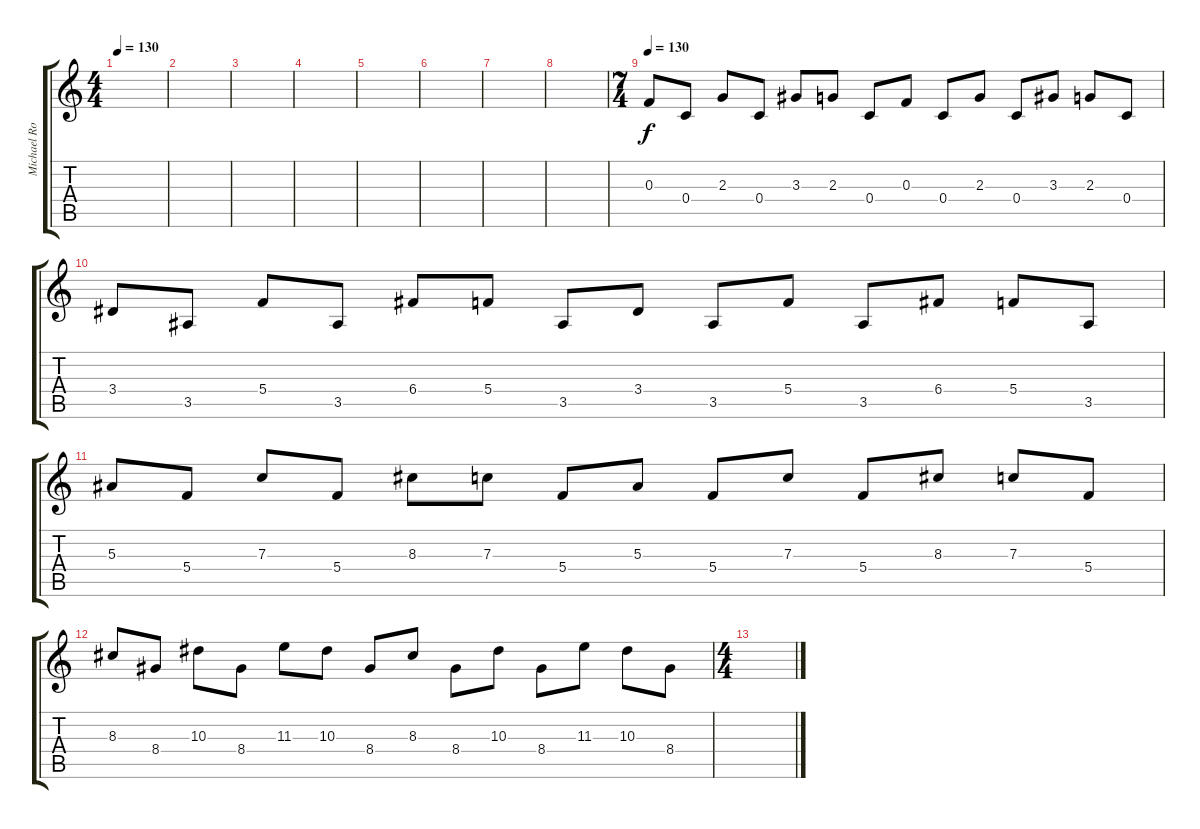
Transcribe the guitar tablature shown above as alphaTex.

\track ("Michael Romeo - Guitare clean" "Michael Ro") {instrument electricguitarclean}
\staff {score tabs}
\tuning (D4 A3 F3 C3 G2 D2) {hide}
\ts (4 4)
\tempo 130
\clef g2
\ks c
|
|
|
|
|
|
|
|
\ts (7 4)
\tempo 130
0.3.8 0.4.8 2.3.8 0.4.8 3.3.8 2.3.8 0.4.8 0.3.8 0.4.8 2.3.8 0.4.8 3.3.8 2.3.8 0.4.8 |
3.4.8 3.5.8 5.4.8 3.5.8 6.4.8 5.4.8 3.5.8 3.4.8 3.5.8 5.4.8 3.5.8 6.4.8 5.4.8 3.5.8 |
5.3.8 5.4.8 7.3.8 5.4.8 8.3.8 7.3.8 5.4.8 5.3.8 5.4.8 7.3.8 5.4.8 8.3.8 7.3.8 5.4.8 |
8.3.8 8.4.8 10.3.8 8.4.8 11.3.8 10.3.8 8.4.8 8.3.8 8.4.8 10.3.8 8.4.8 11.3.8 10.3.8 8.4.8 |
\ts (4 4)
